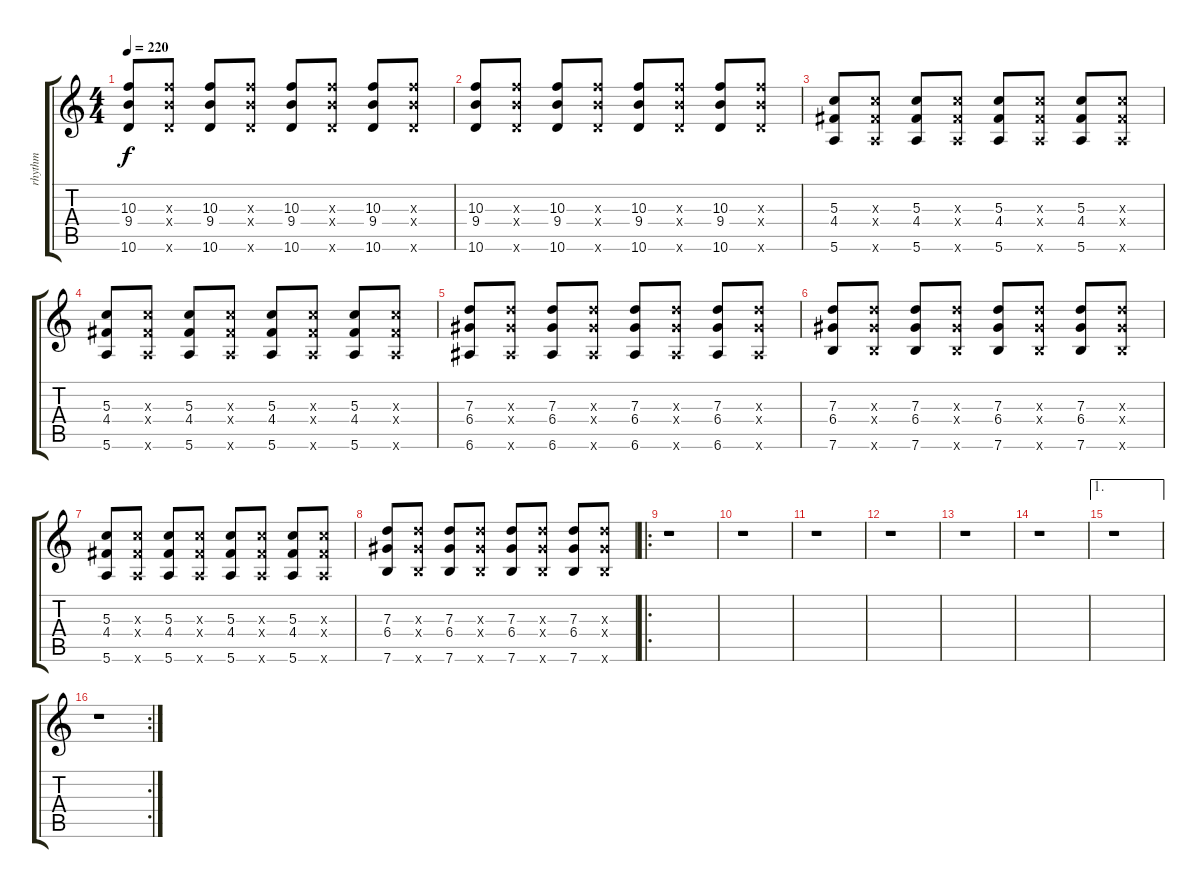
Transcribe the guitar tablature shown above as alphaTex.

\track ("rhythm" "rhythm") {instrument acousticguitarnylon}
\staff {score tabs}
\tuning (E4 B3 G3 D3 A2 E2) {hide}
\ts (4 4)
\tempo 220
\clef g2
\ks c
(10.3 9.4 10.6).8{dy f} (10.3{x} 9.4{x} 10.6{x}).8 (10.3 9.4 10.6).8 (10.3{x} 9.4{x} 10.6{x}).8 (10.3 9.4 10.6).8 (10.3{x} 9.4{x} 10.6{x}).8 (10.3 9.4 10.6).8 (10.3{x} 9.4{x} 10.6{x}).8 |
(10.3 9.4 10.6).8 (10.3{x} 9.4{x} 10.6{x}).8 (10.3 9.4 10.6).8 (10.3{x} 9.4{x} 10.6{x}).8 (10.3 9.4 10.6).8 (10.3{x} 9.4{x} 10.6{x}).8 (10.3 9.4 10.6).8 (10.3{x} 9.4{x} 10.6{x}).8 |
(5.3 4.4 5.6).8 (5.3{x} 4.4{x} 5.6{x}).8 (5.3 4.4 5.6).8 (5.3{x} 4.4{x} 5.6{x}).8 (5.3 4.4 5.6).8 (5.3{x} 4.4{x} 5.6{x}).8 (5.3 4.4 5.6).8 (5.3{x} 4.4{x} 5.6{x}).8 |
(5.3 4.4 5.6).8 (5.3{x} 4.4{x} 5.6{x}).8 (5.3 4.4 5.6).8 (5.3{x} 4.4{x} 5.6{x}).8 (5.3 4.4 5.6).8 (5.3{x} 4.4{x} 5.6{x}).8 (5.3 4.4 5.6).8 (5.3{x} 4.4{x} 5.6{x}).8 |
(7.3 6.4 6.6).8 (7.3{x} 6.4{x} 6.6{x}).8 (7.3 6.4 6.6).8 (7.3{x} 6.4{x} 6.6{x}).8 (7.3 6.4 6.6).8 (7.3{x} 6.4{x} 6.6{x}).8 (7.3 6.4 6.6).8 (7.3{x} 6.4{x} 6.6{x}).8 |
(7.3 6.4 7.6).8 (7.3{x} 6.4{x} 7.6{x}).8 (7.3 6.4 7.6).8 (7.3{x} 6.4{x} 7.6{x}).8 (7.3 6.4 7.6).8 (7.3{x} 6.4{x} 7.6{x}).8 (7.3 6.4 7.6).8 (7.3{x} 6.4{x} 7.6{x}).8 |
(5.3 4.4 5.6).8 (5.3{x} 4.4{x} 5.6{x}).8 (5.3 4.4 5.6).8 (5.3{x} 4.4{x} 5.6{x}).8 (5.3 4.4 5.6).8 (5.3{x} 4.4{x} 5.6{x}).8 (5.3 4.4 5.6).8 (5.3{x} 4.4{x} 5.6{x}).8 |
(7.3 6.4 7.6).8 (7.3{x} 6.4{x} 7.6{x}).8 (7.3 6.4 7.6).8 (7.3{x} 6.4{x} 7.6{x}).8 (7.3 6.4 7.6).8 (7.3{x} 6.4{x} 7.6{x}).8 (7.3 6.4 7.6).8 (7.3{x} 6.4{x} 7.6{x}).8 |
\ro
r.1 |
r.1 |
r.1 |
r.1 |
r.1 |
r.1 |
\ae 1
r.1 |
\rc 2
r.1
